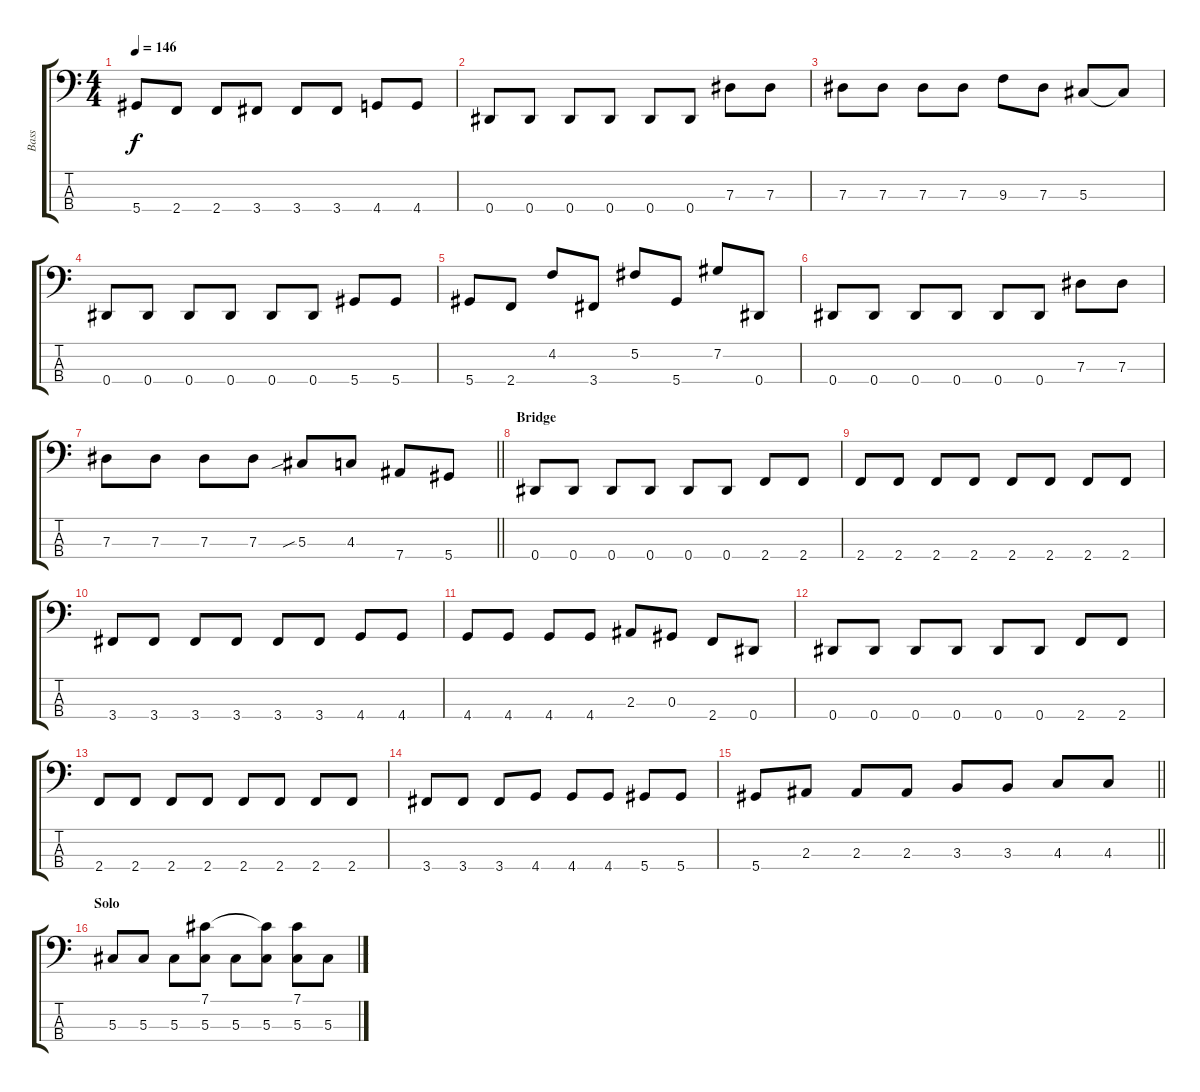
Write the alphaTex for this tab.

\track ("Bass" "Bass") {instrument electricbassfinger}
\staff {score tabs}
\tuning (Gb2 Db2 Ab1 Eb1) {hide}
\ts (4 4)
\tempo 146
\clef f4
\ks c
5.4.8{dy f} 2.4.8 2.4.8 3.4.8 3.4.8 3.4.8 4.4.8 4.4.8 |
0.4.8 0.4.8 0.4.8 0.4.8 0.4.8 0.4.8 7.3.8 7.3.8 |
7.3.8 7.3.8 7.3.8 7.3.8 9.3.8 7.3.8 5.3.8 5.3{t}.8 |
0.4.8 0.4.8 0.4.8 0.4.8 0.4.8 0.4.8 5.4.8 5.4.8 |
5.4.8 2.4.8 4.2.8 3.4.8 5.2.8 5.4.8 7.2.8 0.4.8 |
0.4.8 0.4.8 0.4.8 0.4.8 0.4.8 0.4.8 7.3.8 7.3.8 |
\barLineRight lightlight
7.3.8 7.3.8 7.3.8 7.3.8 5.3{sib}.8 4.3.8 7.4.8 5.4.8 |
\section ("" "Bridge")
0.4.8 0.4.8 0.4.8 0.4.8 0.4.8 0.4.8 2.4.8 2.4.8 |
2.4.8 2.4.8 2.4.8 2.4.8 2.4.8 2.4.8 2.4.8 2.4.8 |
3.4.8 3.4.8 3.4.8 3.4.8 3.4.8 3.4.8 4.4.8 4.4.8 |
4.4.8 4.4.8 4.4.8 4.4.8 2.3.8 0.3.8 2.4.8 0.4.8 |
0.4.8 0.4.8 0.4.8 0.4.8 0.4.8 0.4.8 2.4.8 2.4.8 |
2.4.8 2.4.8 2.4.8 2.4.8 2.4.8 2.4.8 2.4.8 2.4.8 |
3.4.8 3.4.8 3.4.8 4.4.8 4.4.8 4.4.8 5.4.8 5.4.8 |
\barLineRight lightlight
5.4.8 2.3.8 2.3.8 2.3.8 3.3.8 3.3.8 4.3.8 4.3.8 |
\section ("" "Solo")
5.3.8 5.3.8 5.3.8 (7.1 5.3).8 5.3.8 (7.1{t} 5.3).8 (7.1 5.3).8 5.3.8
